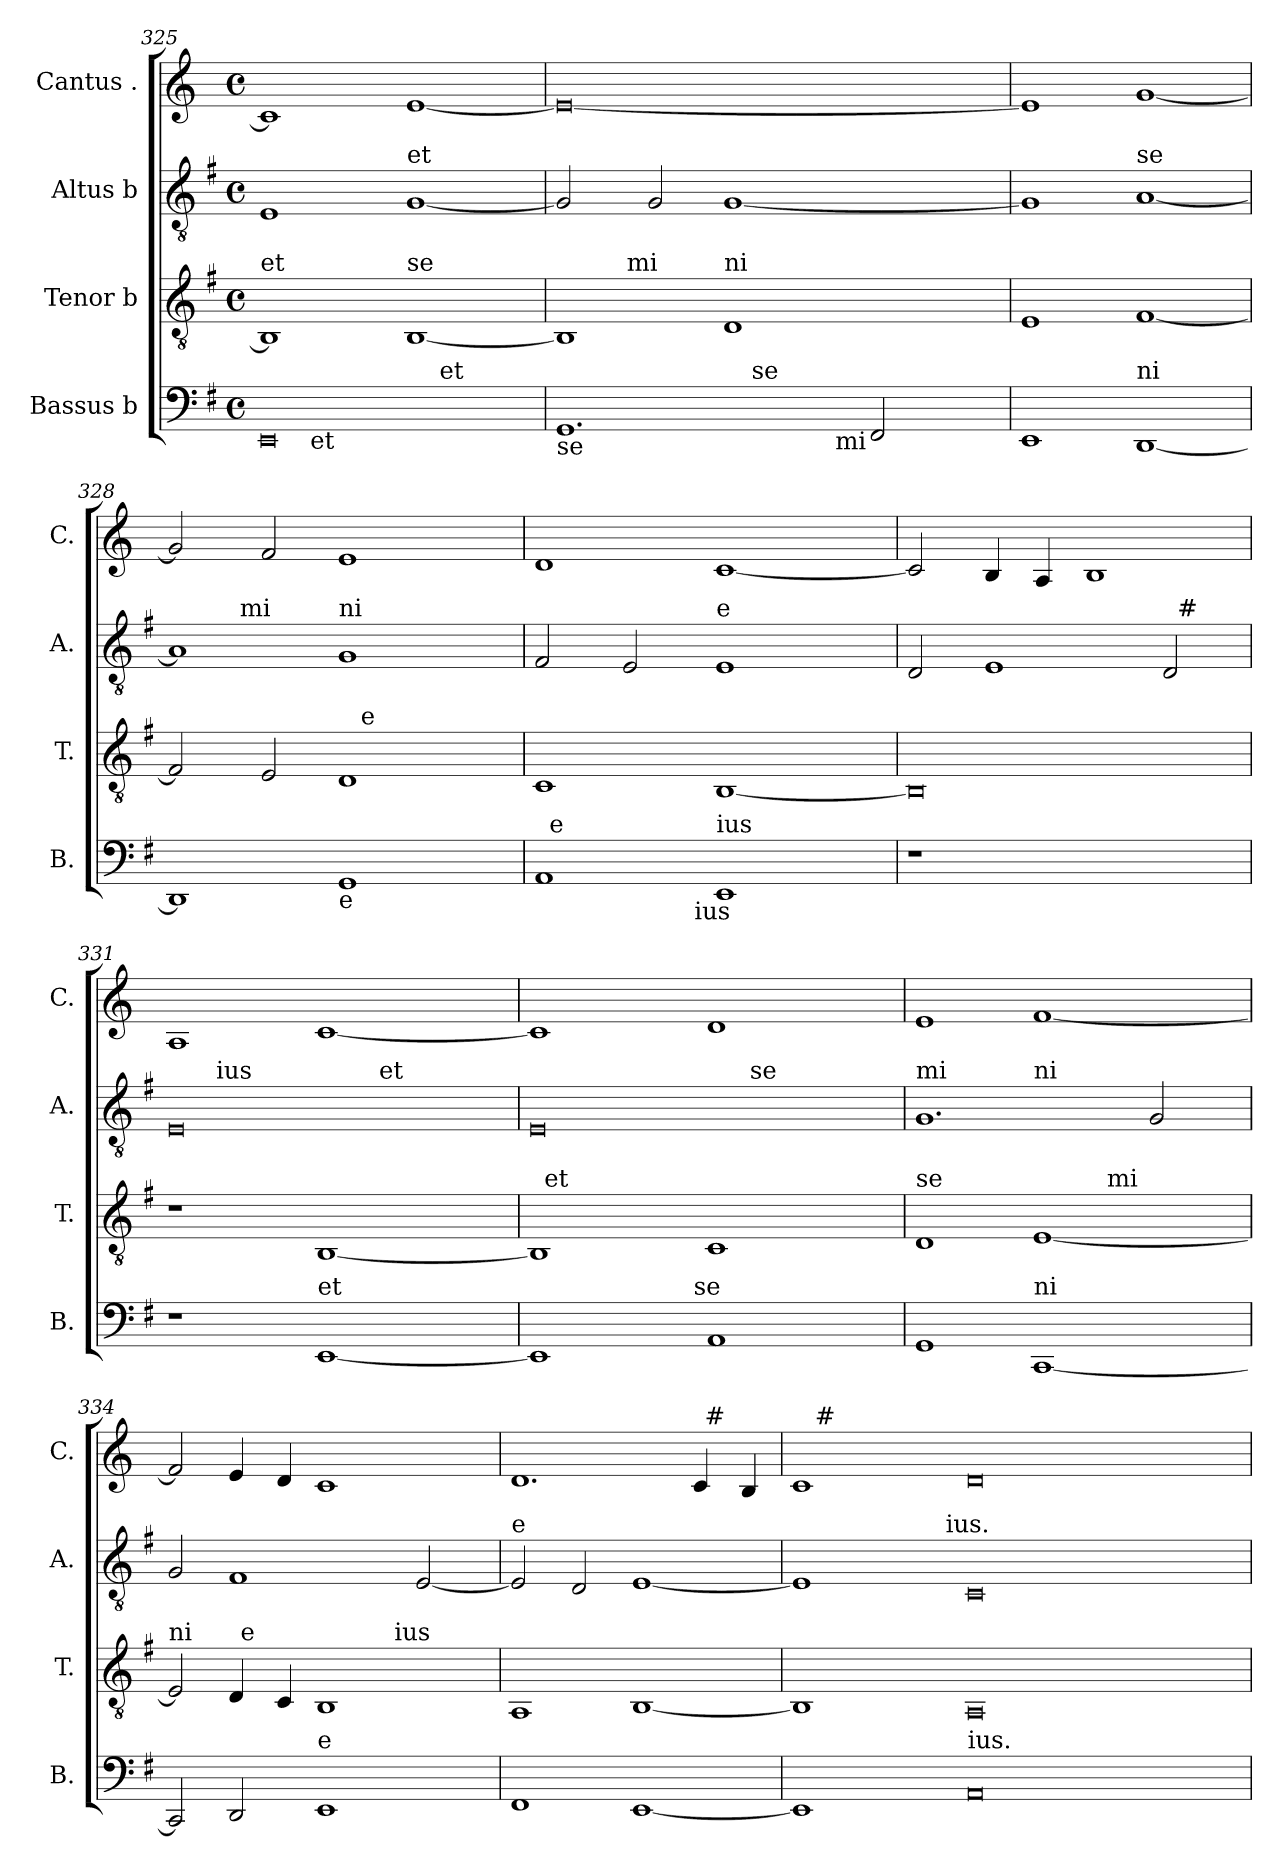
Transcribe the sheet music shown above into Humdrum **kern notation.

**kern	**kern	**kern	**kern
*part4	*part3	*part2	*part1
*staff4	*staff3	*staff2	*staff1
*I"Bassus b	*I"Tenor b	*I"Altus b	*I"Cantus .
*I'B.	*I'T.	*I'A.	*I'C.
*clefF4	*clefGv2	*clefGv2	*clefG2
*ITrd4c7	*ITrd-3c-5	*ITrd-3c-5	*
*k[]	*k[]	*k[]	*k[]
*C:	*C:	*C:	*C:
*M4/4	*M4/4	*M4/4	*M4/4
*met(c)	*met(c)	*met(c)	*met(c)
=325	=325	=325	=325
!	!LO:TX:a:t=et	!	!
*^	*	*	*
*	*^	*	*	*
0AAA	4ryy	1ryy	1E]	1A	1c]
!	!LO:TX:b:t=et	!	!	!	!
.	1..ryy	.	.	.	.
!	!	!	!	!LO:TX:a:t=et	!
!	!	!	!LO:TX:a:t=se	!	!
.	.	8ryy	[<1E	[>1c	[<1e
!	!	!LO:TX:a:t=et	!	!	!
.	.	2..ryy	.	.	.
=326	=326	=326	=326	=326	=326
!LO:TX:b:t=se	!	!	!	!	!
*	*	*	*^	*	*
1.CC	1ryy	1ryy	1E]	4..ryy	2c/]	0e_
!	!	!	!	!LO:TX:a:t=mi	!	!
.	.	.	.	1ryy	.	.
.	.	.	.	.	2c/	.
!	!	!	!LO:TX:a:t=ni	!	!	!
.	16.ryy	4ryy	1G	.	[>1c	.
!	!LO:TX:a:t=se	!	!	!	!	!
.	2ryy	.	.	.	.	.
.	.	8ryy	.	.	.	.
.	.	32ryy	.	.	.	.
!	!	!LO:TX:b:t=mi	!	!	!	!
.	.	2ryy	.	.	.	.
.	.	.	.	2ryy	.	.
2BBB/	.	.	.	.	.	.
.	4ryy	.	.	.	.	.
.	8ryy	.	.	.	.	.
.	.	16.ryy	.	.	.	.
.	.	.	.	16ryy	.	.
.	32ryy	.	.	.	.	.
=327	=327	=327	=327	=327	=327	=327
!LO:TX:a:t=mi	!	!	!	!	!	!
!LO:TX:b:t=ni	!	!	!	!	!	!
*v	*v	*v	*	*	*	*
*	*v	*v	*	*
1AAA	1A	1c]	1e]
!	!	!LO:TX:a:t=se	!
!LO:TX:a:t=ni	!	!	!
[<1GGG	[<1B	[>1d	[<1g
=328	=328	=328	=328
*	*^	*^	*
1GGG]	2B/]	1ryy	1d]	4..ryy	2g/]
!	!	!	!	!LO:TX:a:t=mi	!
.	.	.	.	1ryy	.
.	2A/	.	.	.	2f/
!	!	!	!LO:TX:a:t=ni	!	!
!LO:TX:b:t=e	!	!	!	!	!
1CC	1G	16ryy	1c	.	1e
!	!	!LO:TX:a:t=e	!	!	!
.	.	2...ryy	.	.	.
.	.	.	.	2ryy	.
.	.	.	.	16ryy	.
=329	=329	=329	=329	=329	=329
!	!LO:TX:a:t=ius	!	!	!	!
*^	*	*	*	*	*
*	*	*v	*v	*	*	*
*	*^	*	*v	*v	*
1DD	32ryy	2...ryy	1F	2B/	1d
!	!LO:TX:a:t=e	!	!	!	!
.	1ryy	.	.	.	.
.	.	.	.	2A/	.
!	!	!LO:TX:b:t=ius	!	!	!
.	.	1ryy	.	.	.
!	!	!	!	!LO:TX:a:t=e	!
!LO:TX:a:t=ius	!	!	!	!	!
1AAA	.	.	[<1E	1A	[<1c
.	2ryy	.	.	.	.
.	4...ryy	.	.	.	.
.	.	16ryy	.	.	.
=330	=330	=330	=330	=330	=330
!LO:N:vis=1	!	!	!	!	!
*v	*v	*v	*	*^	*
1r	0E]	2G/	1ryy	2c/]
.	.	1A	.	4B/
.	.	.	.	4A/
1ryy	.	.	2ryy	1B
.	.	2G/	32ryy	.
!	!	!	!LO:TX:a:t=#	!
.	.	.	4...ryy	.
!!LO:LB:g=z
=331	=331	=331	=331	=331
*	*	*	*^	*
1r	1r	0A	8..ryy	1ryy	1A
!	!	!	!LO:TX:a:t=ius	!	!
.	.	.	1ryy	.	.
!LO:TX:a:t=et	!	!	!	!	!
[<1AAA	[<1E	.	.	4ryy	[<1c
.	.	.	2ryy	.	.
!	!	!	!	!LO:TX:a:t=et	!
.	.	.	.	2.ryy	.
.	.	.	4ryy	.	.
.	.	.	32ryy	.	.
*	*	*	*v	*v	*
=332	=332	=332	=332	=332
*^	*^	*	*	*
1AAA]	2ryy	1E]	32ryy	0A	1ryy	1c]
!	!	!	!LO:TX:a:t=et	!	!	!
.	.	.	1ryy	.	.	.
.	4...ryy	.	.	.	.	.
!	!LO:TX:a:t=se	!	!	!	!	!
.	1ryy	.	.	.	.	.
1DD	.	1F	.	.	8ryy	1d
.	.	.	2ryy	.	.	.
!	!	!	!	!	!LO:TX:a:t=se	!
.	.	.	.	.	2..ryy	.
.	.	.	4...ryy	.	.	.
.	32ryy	.	.	.	.	.
=333	=333	=333	=333	=333	=333	=333
!	!	!	!	!LO:TX:a:t=mi	!	!
!	!	!LO:TX:a:t=se	!	!	!	!
!LO:TX:a:t=mi	!	!	!	!	!	!
*v	*v	*	*	*	*	*
1CC	1G	1ryy	1.c	1ryy	1e
!	!	!	!	!LO:TX:a:t=ni	!
!LO:TX:a:t=ni	!	!	!	!	!
[<1FFF	[<1A	4ryy	.	1ryy	[<1f
.	.	16ryy	.	.	.
!	!	!LO:TX:a:t=mi	!	!	!
.	.	2ryy	.	.	.
.	.	.	2c/	.	.
.	.	8.ryy	.	.	.
=334	=334	=334	=334	=334	=334
!	!LO:TX:a:t=ni	!	!	!	!
*	*	*^	*v	*v	*
2FFF/]	2A/]	2ryy	1ryy	2c/	2f/]
2GGG/	4G/	32ryy	.	1B	4e/
!	!	!LO:TX:a:t=e	!	!	!
.	.	1ryy	.	.	.
.	4F/	.	.	.	4d/
!LO:TX:a:t=e	!	!	!	!	!
1AAA	1E	.	4ryy	.	1c
.	.	.	8ryy	.	.
.	.	.	32ryy	.	.
!	!	!	!LO:TX:a:t=ius	!	!
.	.	.	2ryy	.	.
.	.	.	.	[<2A/	.
.	.	4...ryy	.	.	.
.	.	.	16.ryy	.	.
=335	=335	=335	=335	=335	=335
!	!	!	!	!LO:TX:a:t=e	!
*	*v	*v	*v	*	*^
1BBB	1D	2A/]	1.d	1ryy
.	.	2G/	.	.
[<1AAA	[<1E	[<1A	.	2ryy
.	.	.	4c/	32ryy
!	!	!	!	!LO:TX:a:t=#
.	.	.	.	4...ryy
.	.	.	4B/	.
=336	=336	=336	=336	=336
*	*	*^	*	*
1AAA]	1E]	1A]	2ryy	1c	16.ryy
!	!	!	!	!	!LO:TX:a:t=#
.	.	.	.	.	1ryy
.	.	.	4ryy	.	.
.	.	.	8ryy	.	.
.	.	.	32ryy	.	.
!	!	!	!LO:TX:a:t=ius.	!	!
.	.	.	1ryy	.	.
!LO:TX:a:t=ius.	!	!	!	!	!
0DD	0D	0F	.	0d	.
.	.	.	.	.	1ryy
.	.	.	1ryy	.	.
.	.	.	.	.	2ryy
.	.	.	.	.	4ryy
.	.	.	.	.	8ryy
.	.	.	16.ryy	.	.
.	.	.	.	.	32ryy
*	*	*v	*v	*	*
*	*	*	*v	*v
=	=	=	=
*-	*-	*-	*-
